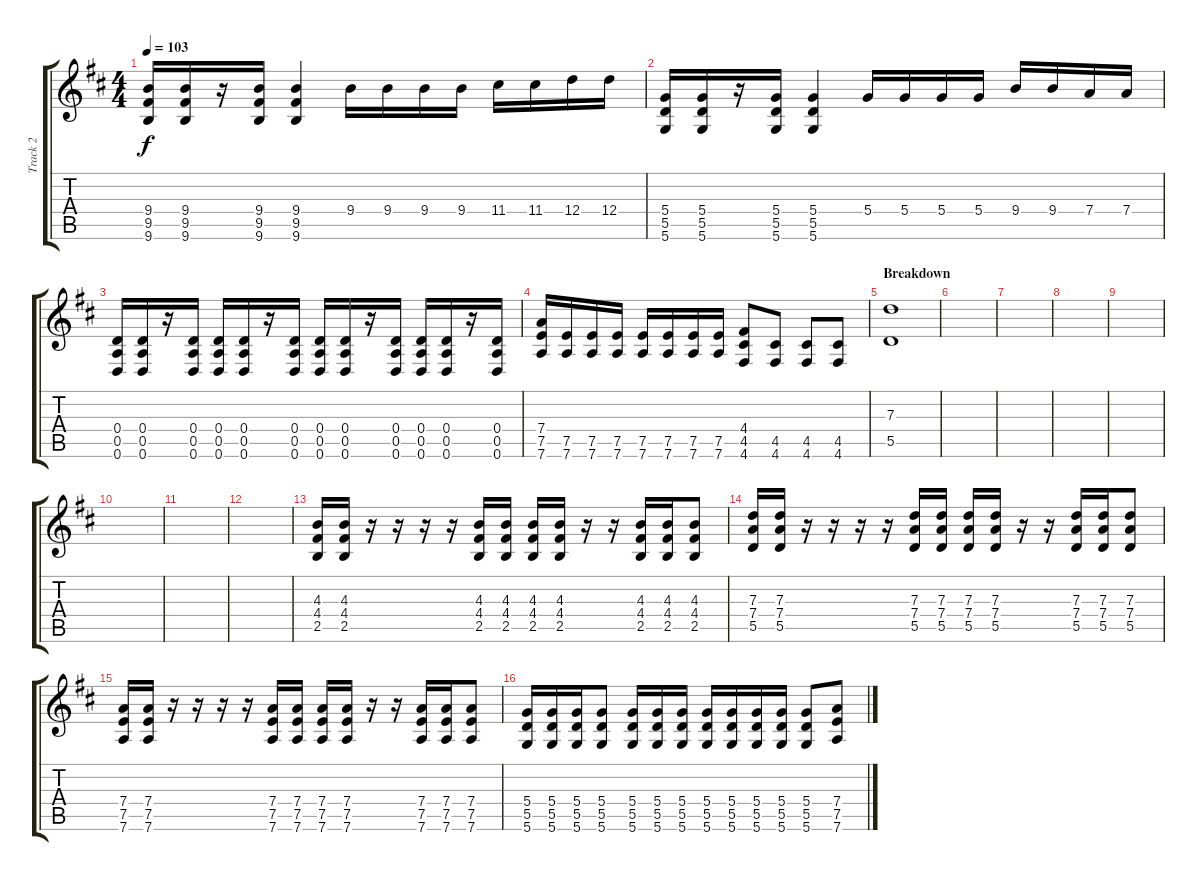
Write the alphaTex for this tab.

\track ("Track 2" "Track 2") {instrument distortionguitar}
\staff {score tabs}
\tuning (E4 B3 G3 D3 A2 D2) {hide}
\ts (4 4)
\tempo 103
\clef g2
\ks d
(9.4 9.5 9.6).16{dy f} (9.4 9.5 9.6).16 r.16 (9.4 9.5 9.6).16 (9.4 9.5 9.6).4 9.4.16 9.4.16 9.4.16 9.4.16 11.4.16 11.4.16 12.4.16 12.4.16 |
(5.4 5.5 5.6).16 (5.4 5.5 5.6).16 r.16 (5.4 5.5 5.6).16 (5.4 5.5 5.6).4 5.4.16 5.4.16 5.4.16 5.4.16 9.4.16 9.4.16 7.4.16 7.4.16 |
(0.4 0.5 0.6).16 (0.4 0.5 0.6).16 r.16 (0.4 0.5 0.6).16 (0.4 0.5 0.6).16 (0.4 0.5 0.6).16 r.16 (0.4 0.5 0.6).16 (0.4 0.5 0.6).16 (0.4 0.5 0.6).16 r.16 (0.4 0.5 0.6).16 (0.4 0.5 0.6).16 (0.4 0.5 0.6).16 r.16 (0.4 0.5 0.6).16 |
(7.4 7.5 7.6).16 (7.5 7.6).16 (7.5 7.6).16 (7.5 7.6).16 (7.5 7.6).16 (7.5 7.6).16 (7.5 7.6).16 (7.5 7.6).16 (4.4 4.5 4.6).8 (4.5 4.6).8 (4.5 4.6).8 (4.5 4.6).8 |
\section ("" "Breakdown")
(7.3 5.5).1{volume 4} |
|
|
|
|
|
|
|
(4.3 4.4 2.5).16{volume 10} (4.3 4.4 2.5).16 r.16 r.16 r.16 r.16 (4.3 4.4 2.5).16 (4.3 4.4 2.5).16 (4.3 4.4 2.5).16 (4.3 4.4 2.5).16 r.16 r.16 (4.3 4.4 2.5).16 (4.3 4.4 2.5).16 (4.3 4.4 2.5).8 |
(7.3 7.4 5.5).16 (7.3 7.4 5.5).16 r.16 r.16 r.16 r.16 (7.3 7.4 5.5).16 (7.3 7.4 5.5).16 (7.3 7.4 5.5).16 (7.3 7.4 5.5).16 r.16 r.16 (7.3 7.4 5.5).16 (7.3 7.4 5.5).16 (7.3 7.4 5.5).8 |
(7.4 7.5 7.6).16 (7.4 7.5 7.6).16 r.16 r.16 r.16 r.16 (7.4 7.5 7.6).16 (7.4 7.5 7.6).16 (7.4 7.5 7.6).16 (7.4 7.5 7.6).16 r.16 r.16 (7.4 7.5 7.6).16 (7.4 7.5 7.6).16 (7.4 7.5 7.6).8 |
(5.4 5.5 5.6).16 (5.4 5.5 5.6).16 (5.4 5.5 5.6).16 (5.4 5.5 5.6).8 (5.4 5.5 5.6).16 (5.4 5.5 5.6).16 (5.4 5.5 5.6).16 (5.4 5.5 5.6).16 (5.4 5.5 5.6).16 (5.4 5.5 5.6).16 (5.4 5.5 5.6).16 (5.4 5.5 5.6).8 (7.4 7.5 7.6).8
